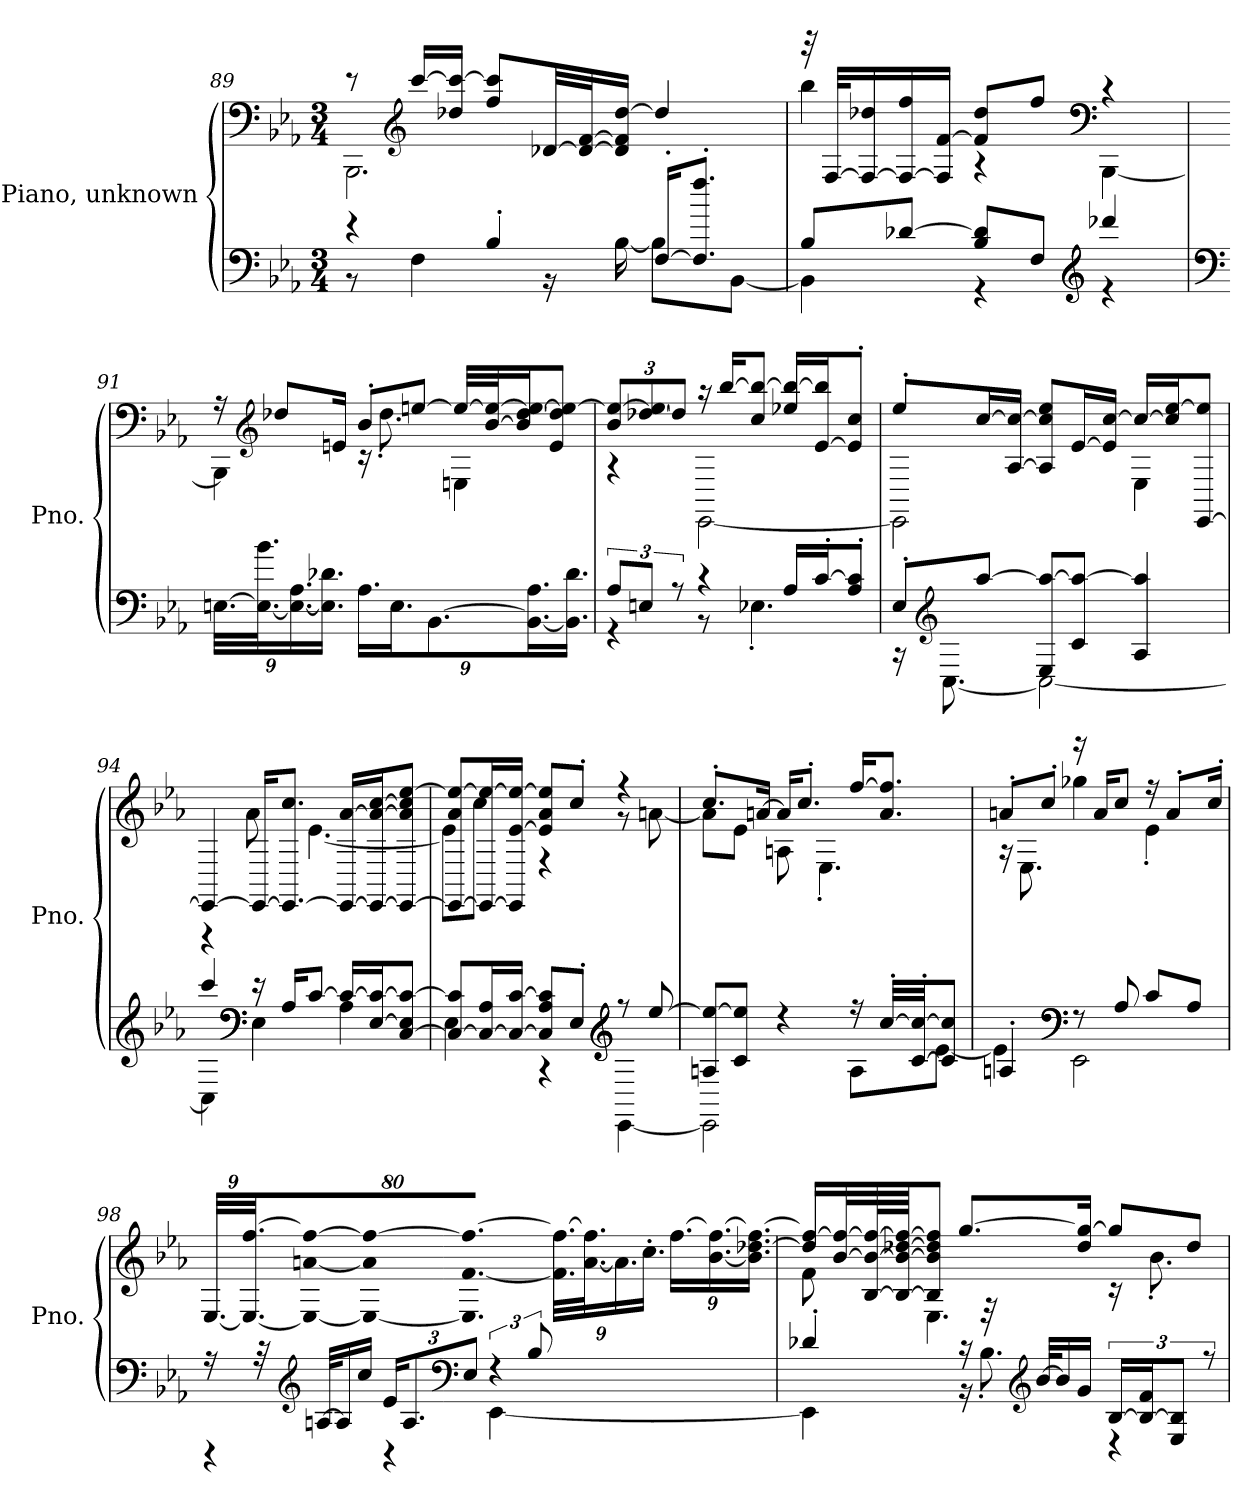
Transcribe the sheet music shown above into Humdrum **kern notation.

**kern	**kern
*part1	*part1
*staff2	*staff1
*I"Piano, unknown	*
*I'Pno.	*
*clefF4	*clefF4
*k[b-e-a-]	*k[b-e-a-]
*M3/4	*M3/4
=89	=89
*^	*^
4r	8r	8r	2.BBB-\
*	*	*clefG2	*
.	4F\	[16ccc/LL	.
.	.	16dd-X/ 16ccc/_JJ	.
4B-'/	.	8ff/ 8ccc/]L	.
.	16r	[32d-X/LL	.
.	.	32d-/_ [32f/J	.
.	[16B-\	16d-/] 16f/] [16dd-/JJ	.
[16F'/KL	8B-\L]	4dd-/]	.
8.F/]' 8.ff/'J	.	.	.
.	[8BB-\J	.	.
!!LO:LB:g=z	!!
=90	=90	=90	=90
8B-/L	4BB-\]	32r	4bb-\
.	.	[32F/KLL	.
.	.	16F/_ 16dd-X/	.
[8d-X/J	.	16F/_ 16ff/	.
.	.	16F/] [16f/JJ	.
8B-/ 8d-/]L	4r	8f/] 8dd-/L	4r
8F/J	.	8ff/J	.
*clefG2	*	*clefF4	*
4ddd-X/	4r	4r	[4BBB-\
*v	*v	*	*
=91	=91	=91
*clefF4	*	*
*Xbrackettup	*	*
[36.En\LLL	16r	4BBB-\]
36.E\_ 36.b-\J	.	.
*	*clefG2	*
.	8dd-X/L	.
18.E\_ 18.A-\	.	.
18.E\] 18.d-X\JJ	.	.
.	16en/Jk	.
18.A-\LL	8b-'/L	16r
.	.	8.dd-'\
18.E\J	.	.
.	[8een/J	.
[9.BB-\	.	.
.	32ee/LLL_	4En\
.	[32b-/ 32ee/_J	.
.	16b-/] [16dd-/ 16ee/_J	.
18.BB-\_ 18.A-\L	.	.
.	8e/ 8dd-/] 8ee/_J	.
18.BB-\] 18.d-\JJ	.	.
!!LO:LB:g=z	!!
=92	=92	=92
*brackettup	*Xbrackettup	*
*^	*	*
12A-/L	4r	12b-/ 12ee/_L	4r
12En/J	.	[12dd-X/ 12ee/]	.
12r	.	12dd-/J]	.
4r	8r	16r	[2EE-\
.	.	[16bb-/KL	.
.	4.E-X'\	8cc/ 8bb-/_J	.
16A-/LL	.	16ee-X/ 16bb-/_LL	.
[16c'/J	.	[16e-/ 16bb-/]J	.
8A-/' 8c/]'J	.	8e-/]' 8cc/'J	.
=93	=93	=93	=93
8E-'/L	16r	8ee-'/L	2EE-\]
*clefG2	*	*	*
.	[8.C\	.	.
[8aa-/J	.	[16cc/L	.
.	.	[16A-/ 16cc/_JJ	.
8E-/ 8aa-/_L	2C\_	8A-/] 8cc/] 8ee-/L	.
8c/ 8aa-/_J	.	[16e-/L	.
.	.	16e-/] [16cc/JJ	.
4A-/ 4aa-/]	.	16cc/LL_	4E-\
.	.	16cc/] [16ee-/J	.
.	.	[8EE-/ 8ee-/]J	.
=94	=94	=94	=94
4ccc/	4C\]	4EE-/_	4r
*clefF4	*	*	*
16r	4E-\	16EE-/KL_	8a-\
16A-/KL	.	8.EE-/_ 8.cc/J	.
[8c/J	.	.	[4.e-\
16c/LL_	4A-\	16EE-/_ [16a-/LL	.
[16E-/ 16c/_J	.	16EE-/_ 16a-/_ [16cc/J	.
[8C/ 8E-/] 8c/_J	.	8EE-/_ 8a-/] 8cc/] [8ee-/J	.
!!LO:LB:g=z	!!
=95	=95	=95	=95
8C/_ 8c/]L	4E-\	8EE-/_ 8a-/ 8ee-/_L	8e-\L]
16C/_ 16A-/L	.	16EE-/_ 16ee-/_L	8cc\J
16C/_ [16c/JJ	.	16EE-/] [16e-/ 16ee-/_JJ	.
8C/] 8A-/ 8c/]L	4r	8e-/] 8a-/ 8ee-/]L	4r
8E-'/J	.	8cc'/J	.
*clefG2	*	*	*
8r	[4EE-\	4r	8r
[8ee-/	.	.	[8an\
=96	=96	=96	=96
8An/ 8ee-/_L	2EE-\]	8.cc'/L	8a\L]
8c/ 8ee-/]J	.	.	8e-\J
.	.	[16an/Jk	.
4r	.	16a/KL]	8An\
.	.	8.cc'/J	.
.	.	.	4.E-'\
16r	8A\L	[16ff/KL	.
[32cc'/LLL	.	8.a/ 8.ff/]J	.
[32c/' 32cc/_'JJ	.	.	.
8c/] 8cc/]J	[8e-\J	.	.
=97	=97	=97	=97
4An'/	4e-\]	8an'/L	16r
.	.	.	8.E-\
.	.	8cc'/J	.
*clefF4	*	*	*
8r	2EE-\	16r	4gg-X\
.	.	16a/KL	.
8A/	.	8cc/J	.
8c/L	.	16r	4e-'\
.	.	8a'/L	.
8A/J	.	.	.
.	.	16cc'/Jk	.
*	*	*v	*v
!!LO:LB:g=z
=98	=98	=98
16r	4r	[36.E-/LLL
.	.	36.E-/_ [36.ff/JJ
32r	.	.
!	!	!LO:N:vis=8
.	.	640%71E-/_ [640%71an/ 640%71ff/_
*clefG2	*	*
[32An/KLL	.	.
16A/]	.	.
16cc/JJ	.	.
!	!	!LO:N:vis=64
.	.	640%9E-/_ 640%9a/] 640%9ff/_KLL
.	.	36.E-/] [36.f/ 36.ff/_JJJ
*Xbrackettup	*	*
24e-/KL	4r	36.f\] 36.ff\_LLL
12.A/	.	[36.a\ 36.ff\]J
.	.	18.a\]
*clefF4	*	*
12E-/J	.	18.cc'\JJ
*brackettup	*	*
6r	[4EE-\	[18.ff\LL
.	.	[18.b-\ 18.ff\_
12B-/	.	18.b-\] [18.dd-X\ 18.ff\_JJ
!!LO:PB:g=z
=99	=99	=99
*	*	*^
4d-X'/	4EE-\]	16dd-/] 16ff/_LL	8f\
.	.	[32b-/ 32ff/_L	.
.	.	[64B-/ 64b-/_ 64ff/_L	.
.	.	64B-/_ 64b-/_ [64dd-X/ 64ff/_JJJ	.
.	.	8B-/] 8b-/] 8dd-/] 8ff/]J	4.E-\
16r	16r	[8.gg/L	.
32r	8.B-'\	.	.
*clefG2	*	*	*
[32b-/KLL	.	.	.
16b-/]	.	.	.
16g/JJ	.	16dd-/ 16gg/_Jk	.
[24B-/LL	4r	8gg/L]	16r
24B-/_ 24f/J	.	.	.
.	.	.	8.b-'\
12E-/ 12B-/]J	.	.	.
.	.	8dd-/J	.
12r	.	.	.
*v	*v	*	*
*	*v	*v
=	=
*-	*-
